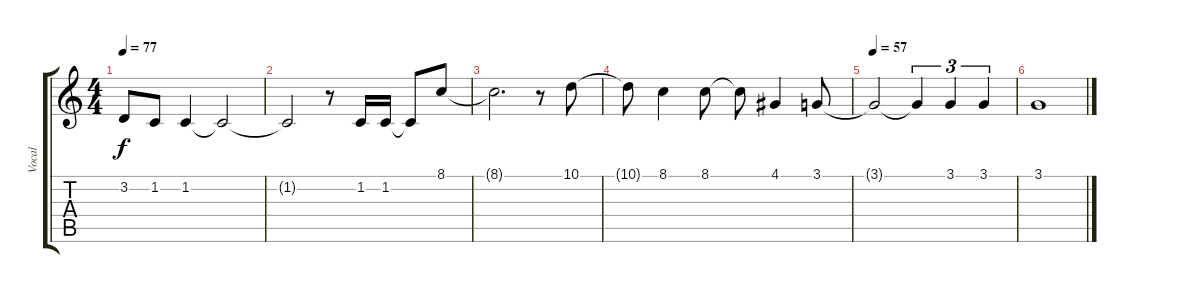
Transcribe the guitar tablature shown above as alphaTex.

\track ("Vocal" "Vocal") {instrument tenorsax}
\staff {score tabs}
\tuning (E4 B3 G3 D3 A2 E2) {hide}
\ts (4 4)
\tempo 77
\clef g2
\ks c
3.2{t}.8{dy f} 1.2.8 1.2.4 1.2{t}.2 |
1.2{t}.2 r.8 1.2.16 1.2.16 1.2{t}.8 8.1.8 |
8.1{t}.2{d} r.8 10.1.8 |
10.1{t}.8 8.1.4 8.1.8 8.1{t}.8 4.1.4 3.1.8 |
\tempo 57
3.1{t}.2 3.1{t}.4{tu (3 2)} 3.1.4{tu (3 2)} 3.1.4{tu (3 2)} |
3.1.1
